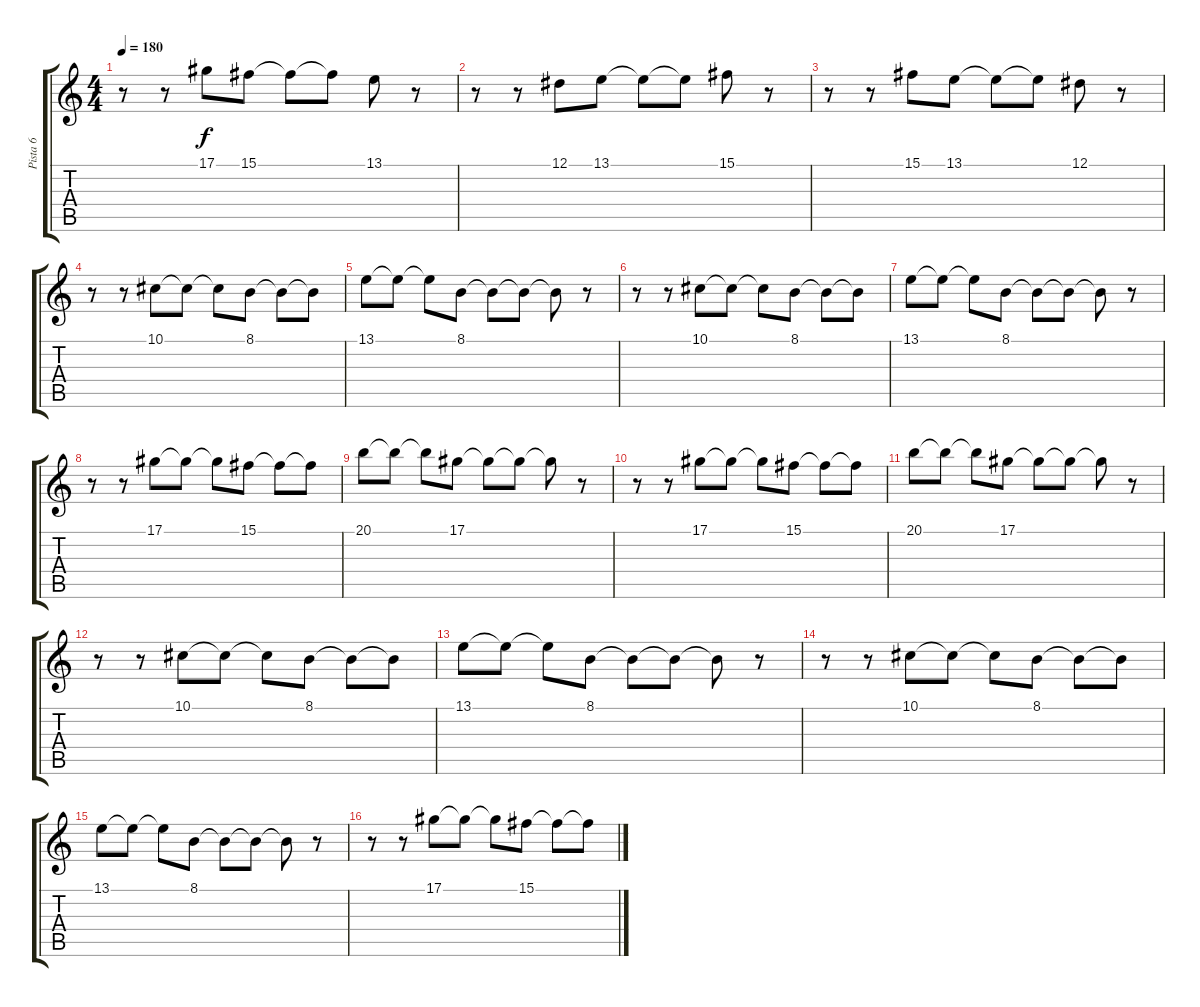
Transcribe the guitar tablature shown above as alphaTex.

\track ("Pista 6" "Pista 6") {instrument lead6voice}
\staff {score tabs}
\tuning (Eb4 Bb3 Gb3 Db3 Ab2 Eb2) {hide}
\ts (4 4)
\tempo 180
\clef g2
\ks c
r.8{dy f} r.8 17.1.8 15.1.8 15.1{t}.8 15.1{t}.8 13.1.8 r.8 |
r.8 r.8 12.1.8 13.1.8 13.1{t}.8 13.1{t}.8 15.1.8 r.8 |
r.8 r.8 15.1.8 13.1.8 13.1{t}.8 13.1{t}.8 12.1.8 r.8 |
r.8 r.8 10.1.8 10.1{t}.8 10.1{t}.8 8.1.8 8.1{t}.8 8.1{t}.8 |
13.1.8 13.1{t}.8 13.1{t}.8 8.1.8 8.1{t}.8 8.1{t}.8 8.1{t}.8 r.8 |
r.8 r.8 10.1.8 10.1{t}.8 10.1{t}.8 8.1.8 8.1{t}.8 8.1{t}.8 |
13.1.8 13.1{t}.8 13.1{t}.8 8.1.8 8.1{t}.8 8.1{t}.8 8.1{t}.8 r.8 |
r.8 r.8 17.1.8 17.1{t}.8 17.1{t}.8 15.1.8 15.1{t}.8 15.1{t}.8 |
20.1.8 20.1{t}.8 20.1{t}.8 17.1.8 17.1{t}.8 17.1{t}.8 17.1{t}.8 r.8 |
r.8 r.8 17.1.8 17.1{t}.8 17.1{t}.8 15.1.8 15.1{t}.8 15.1{t}.8 |
20.1.8 20.1{t}.8 20.1{t}.8 17.1.8 17.1{t}.8 17.1{t}.8 17.1{t}.8 r.8 |
r.8 r.8 10.1.8 10.1{t}.8 10.1{t}.8 8.1.8 8.1{t}.8 8.1{t}.8 |
13.1.8 13.1{t}.8 13.1{t}.8 8.1.8 8.1{t}.8 8.1{t}.8 8.1{t}.8 r.8 |
r.8 r.8 10.1.8 10.1{t}.8 10.1{t}.8 8.1.8 8.1{t}.8 8.1{t}.8 |
13.1.8 13.1{t}.8 13.1{t}.8 8.1.8 8.1{t}.8 8.1{t}.8 8.1{t}.8 r.8 |
r.8 r.8 17.1.8 17.1{t}.8 17.1{t}.8 15.1.8 15.1{t}.8 15.1{t}.8
